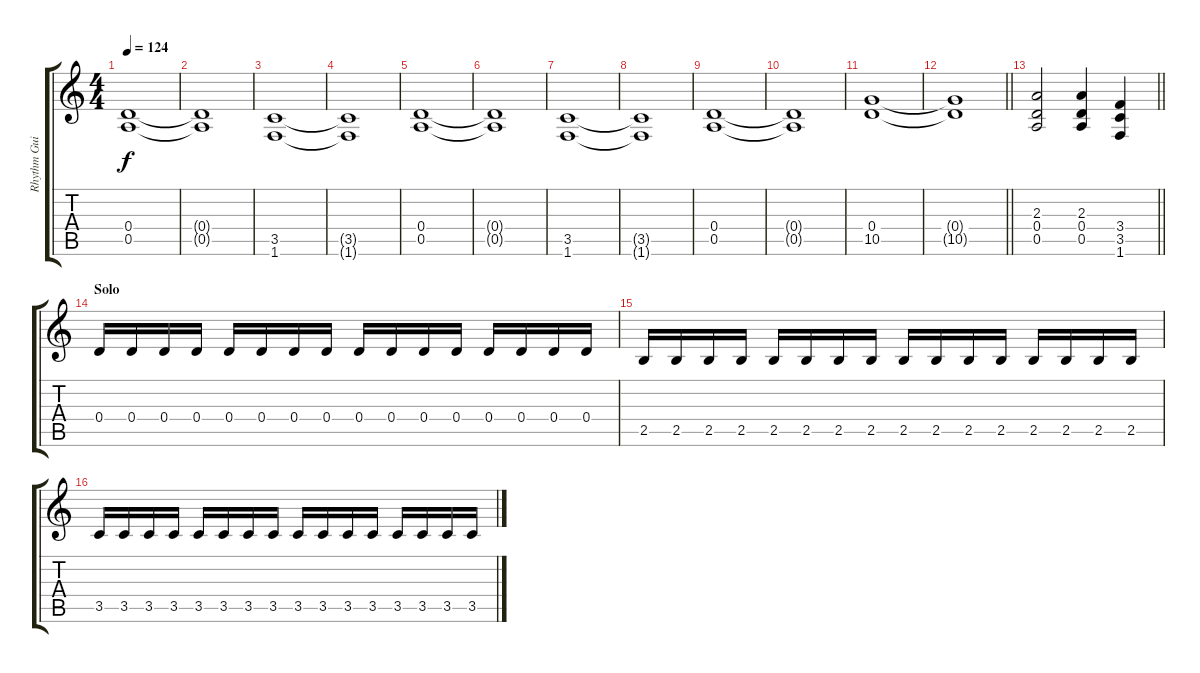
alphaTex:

\track ("Rhythm Guitar" "Rhythm Gui") {instrument distortionguitar}
\staff {score tabs}
\tuning (E4 B3 G3 D3 A2 E2) {hide}
\ts (4 4)
\tempo 124
\clef g2
\ks c
(0.4 0.5).1{dy f} |
(0.4{t} 0.5{t}).1 |
(3.5 1.6).1 |
(3.5{t} 1.6{t}).1 |
(0.4 0.5).1 |
(0.4{t} 0.5{t}).1 |
(3.5 1.6).1 |
(3.5{t} 1.6{t}).1 |
(0.4 0.5).1 |
(0.4{t} 0.5{t}).1 |
(0.4 10.5).1 |
\barLineRight lightlight
(0.4{t} 10.5{t}).1 |
\section ("" "")
\barLineRight lightlight
(2.3 0.4 0.5).2 (2.3 0.4 0.5).4 (3.4 3.5 1.6).4 |
\section ("" "Solo")
0.4.16 0.4.16 0.4.16 0.4.16 0.4.16 0.4.16 0.4.16 0.4.16 0.4.16 0.4.16 0.4.16 0.4.16 0.4.16 0.4.16 0.4.16 0.4.16 |
2.5.16 2.5.16 2.5.16 2.5.16 2.5.16 2.5.16 2.5.16 2.5.16 2.5.16 2.5.16 2.5.16 2.5.16 2.5.16 2.5.16 2.5.16 2.5.16 |
3.5.16 3.5.16 3.5.16 3.5.16 3.5.16 3.5.16 3.5.16 3.5.16 3.5.16 3.5.16 3.5.16 3.5.16 3.5.16 3.5.16 3.5.16 3.5.16
